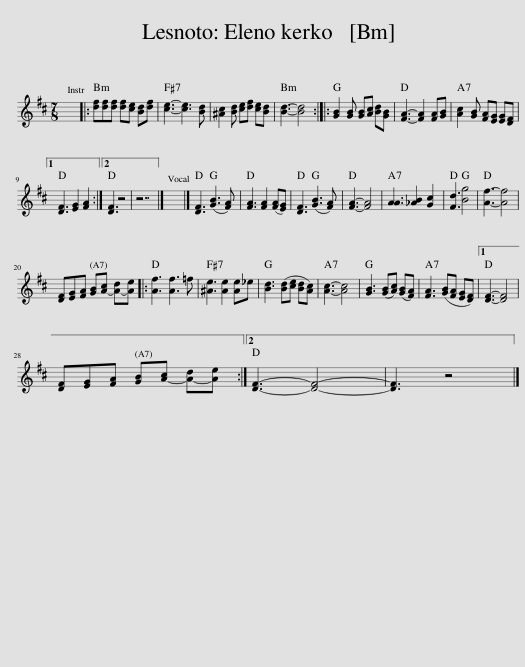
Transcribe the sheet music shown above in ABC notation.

X:1
L:1/8
M:7/8
I:linebreak $
K:Bmin
V:1 treble
V:1
 x7 |: [df][df][df] [df][ce] [Bd][df] | [ce]3- [ce]3 [Bd] | [^Ac]2 [Bd] [ce][df] [ce][Bd] | [Bd]3- [Bd]4 :: %5
 [GB]2 [GB] [GB][Ac] [Bd][GB] | [FA]3- [FA]2 [FA][GB] | [Ac]2 [GB] [FA][EG] [EG][DF] |1$ [DF]3 [EG]2 [FA]2 :|2 [DF]3 z4 | %10
 z7 |] x7 |] [DF]3 ([GB]3 [FA]) | [FA]3 [FA]2 ([FA][EG]) | [DF]3 ([GB]3 [FA]) | %15
 [FA]3- [FA]4 | [AA]3 [_AB]2 [Gc]2 | [Fd]3 [Bg]4 | [Af]3- [Af]4 |$ [DF][EG][FA] [GB][A-c] [A-d][Ae] |: %20
 [Af]3 [Af]3 =f | [^Ae]3 [Ae]2 [Ae]_e | [Bd]3 ([Bd][ce] [Bd][Ac]) | [Ac]3- [Ac]4 | [GB]3 ([GB][Ac]) ([GB][FA]) | %25
 [FA]3 ([GB][FA] [EG][DF]) |1 [DF]3- [DF]4 |$ [DF][EG][FA] [GB][A-c] [A-d][Ae] :|2 [DF]3- [DF]4- | [DF]3 z4 |] %30
